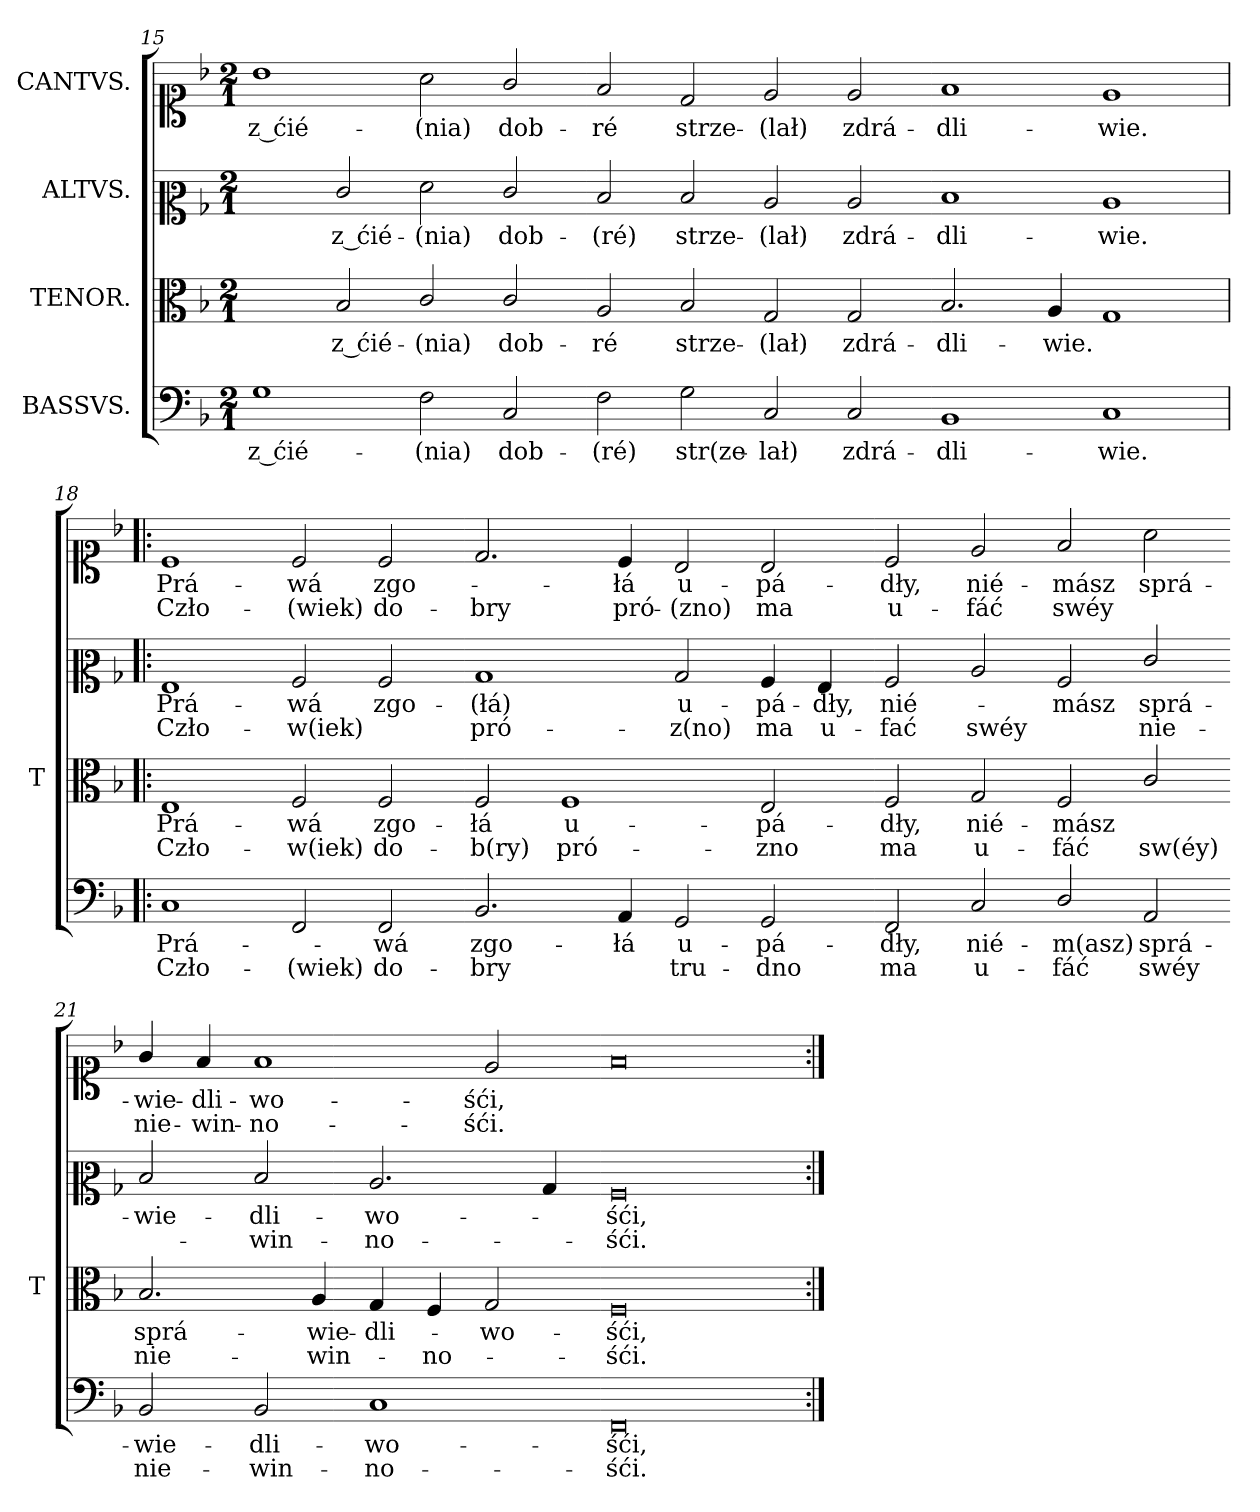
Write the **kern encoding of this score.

**kern	**text	**text	**kern	**text	**text	**kern	**text	**text	**kern	**text	**text
*part4	*part4	*part4	*part3	*part3	*part3	*part2	*part2	*part2	*part1	*part1	*part1
*staff4	*staff4	*staff4	*staff3	*staff3	*staff3	*staff2	*staff2	*staff2	*staff1	*staff1	*staff1
*I"BASSVS.	*	*	*I"TENOR.	*	*	*I"ALTVS.	*	*	*I"CANTVS.	*	*
*	*	*	*I'T	*	*	*	*	*	*	*	*
*clefF4	*	*	*clefC3	*	*	*clefC2	*	*	*clefC1	*	*
*k[b-]	*	*	*k[b-]	*	*	*k[b-]	*	*	*k[b-]	*	*
*F:	*	*	*F:	*	*	*F:	*	*	*F:	*	*
*M2/1	*	*	*M2/1	*	*	*M2/1	*	*	*M2/1	*	*
=15	=15	=15	=15	=15	=15	=15	=15	=15	=15	=15	=15
1G\	z ćié-	.	2ryy	.	.	2ryy	.	.	1b-\	z ćié-	.
.	.	.	2B-/	z ćié-	.	2e/	z ćié-	.	.	.	.
2F\	-(nia)	.	2c/	-(nia)	.	2f\	-(nia)	.	2a\	-(nia)	.
2C/	dob-	.	2c/	dob-	.	2e/	dob-	.	2g/	dob-	.
=16-	=16-	=16-	=16-	=16-	=16-	=16-	=16-	=16-	=16-	=16-	=16-
2F\	-(ré)	.	2A/	-ré	.	2d/	-(ré)	.	2f/	-ré	.
2G\	str(ze-	.	2B-/	strze-	.	2d/	strze-	.	2d/	strze-	.
2C/	-lał)	.	2G/	-(lał)	.	2c/	-(lał)	.	2e/	-(lał)	.
2C/	zdrá-	.	2G/	zdrá-	.	2c/	zdrá-	.	2e/	zdrá-	.
=17-	=17-	=17-	=17-	=17-	=17-	=17-	=17-	=17-	=17-	=17-	=17-
1BB-/	-dli-	.	2.B-/	-dli-	.	1d/	-dli-	.	1f/	-dli-	.
.	.	.	4A/	-wie.	.	.	.	.	.	.	.
1C/	-wie.	.	1G/	.	.	1c/	-wie.	.	1e/	-wie.	.
=18!|:	=18!|:	=18!|:	=18!|:	=18!|:	=18!|:	=18!|:	=18!|:	=18!|:	=18!|:	=18!|:	=18!|:
1C/	Prá-	Czło-	1E/	Prá-	Czło-	1G/	Prá-	Czło-	1c/	Prá-	Czło-
2FF/	.	-(wiek)	2F/	-wá	-w(iek)	2A/	-wá	-w(iek)	2c/	-wá	-(wiek)
2FF/	-wá	do-	2F/	zgo-	do-	2A/	zgo-	.	2c/	zgo-	do-
=19-	=19-	=19-	=19-	=19-	=19-	=19-	=19-	=19-	=19-	=19-	=19-
2.BB-/	zgo-	-bry	2F/	-łá	-b(ry)	1B-/	-(łá)	pró-	2.d/	.	-bry
.	.	.	1F/	u-	pró-	.	.	.	.	.	.
4AA/	-łá	.	.	.	.	.	.	.	4c/	-łá	pró-
2GG/	u-	tru-	.	.	.	2B-/	u-	-z(no)	2B-/	u-	-(zno)
2GG/	-pá-	-dno	2E/	-pá-	-zno	4A/	-pá-	ma	2B-/	-pá-	ma
.	.	.	.	.	.	4G/	-dły,	u-	.	.	.
=20-	=20-	=20-	=20-	=20-	=20-	=20-	=20-	=20-	=20-	=20-	=20-
2FF/	-dły,	ma	2F/	-dły,	ma	2A/	nié-	-fać	2c/	-dły,	u-
2C/	nié-	u-	2G/	nié-	u-	2c/	.	swéy	2e/	nié-	-fáć
2D/	-m(asz)	-fáć	2F/	-mász	-fáć	2A/	-mász	.	2f/	-mász	swéy
2AA/	sprá-	swéy	2c/	.	sw(éy)	2e/	sprá-	nie-	2a\	sprá-	.
=21-	=21-	=21-	=21-	=21-	=21-	=21-	=21-	=21-	=21-	=21-	=21-
2BB-/	-wie-	nie-	2.B-/	sprá-	nie-	2d/	-wie-	.	4g/	-wie-	nie-
.	.	.	.	.	.	.	.	.	4f/	-dli-	-win-
2BB-/	-dli-	-win-	.	.	.	2d/	-dli-	-win-	1f/	-wo-	-no-
.	.	.	4A/	-wie-	-win-	.	.	.	.	.	.
1C/	-wo-	-no-	4G/	-dli-	.	2.c/	-wo-	-no-	.	.	.
.	.	.	4F/	.	-no-	.	.	.	.	.	.
.	.	.	2G/	-wo-	.	.	.	.	2e/	-śći,	-śći.
.	.	.	.	.	.	4B-/	.	.	.	.	.
=22-	=22-	=22-	=22-	=22-	=22-	=22-	=22-	=22-	=22-	=22-	=22-
0FF/	-śći,	-śći.	0F/	-śći,	-śći.	0A/	-śći,	śći.	0f/	.	.
=:|!	=:|!	=:|!	=:|!	=:|!	=:|!	=:|!	=:|!	=:|!	=:|!	=:|!	=:|!
*-	*-	*-	*-	*-	*-	*-	*-	*-	*-	*-	*-
